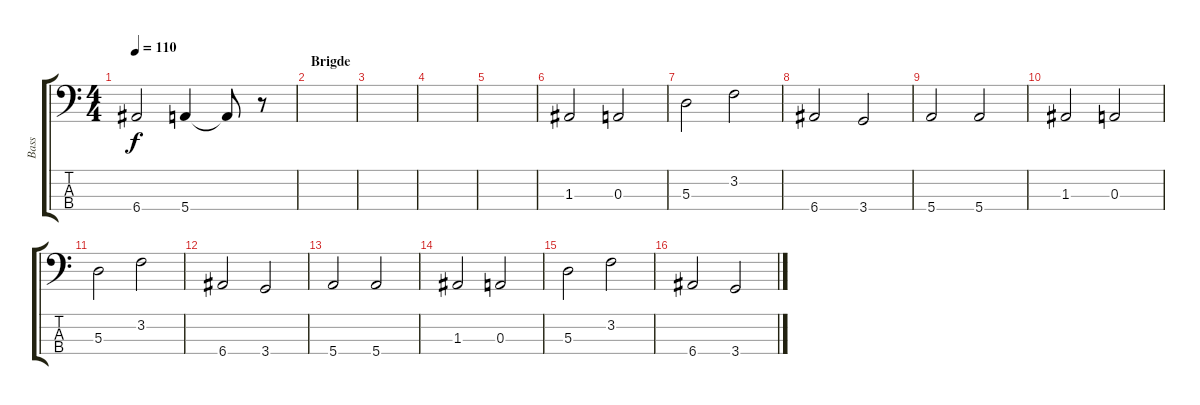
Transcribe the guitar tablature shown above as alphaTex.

\track ("Bass" "Bass") {instrument electricbassfinger}
\staff {score tabs}
\tuning (G2 D2 A1 E1) {hide}
\ts (4 4)
\tempo 110
\clef f4
\ks c
6.4.2{dy f} 5.4.4 5.4{t}.8 r.8 |
\section ("" "Brigde")
|
|
|
|
1.3.2 0.3.2 |
5.3.2 3.2.2 |
6.4.2 3.4.2 |
5.4.2 5.4.2 |
1.3.2 0.3.2 |
5.3.2 3.2.2 |
6.4.2 3.4.2 |
5.4.2 5.4.2 |
1.3.2 0.3.2 |
5.3.2 3.2.2 |
6.4.2 3.4.2
